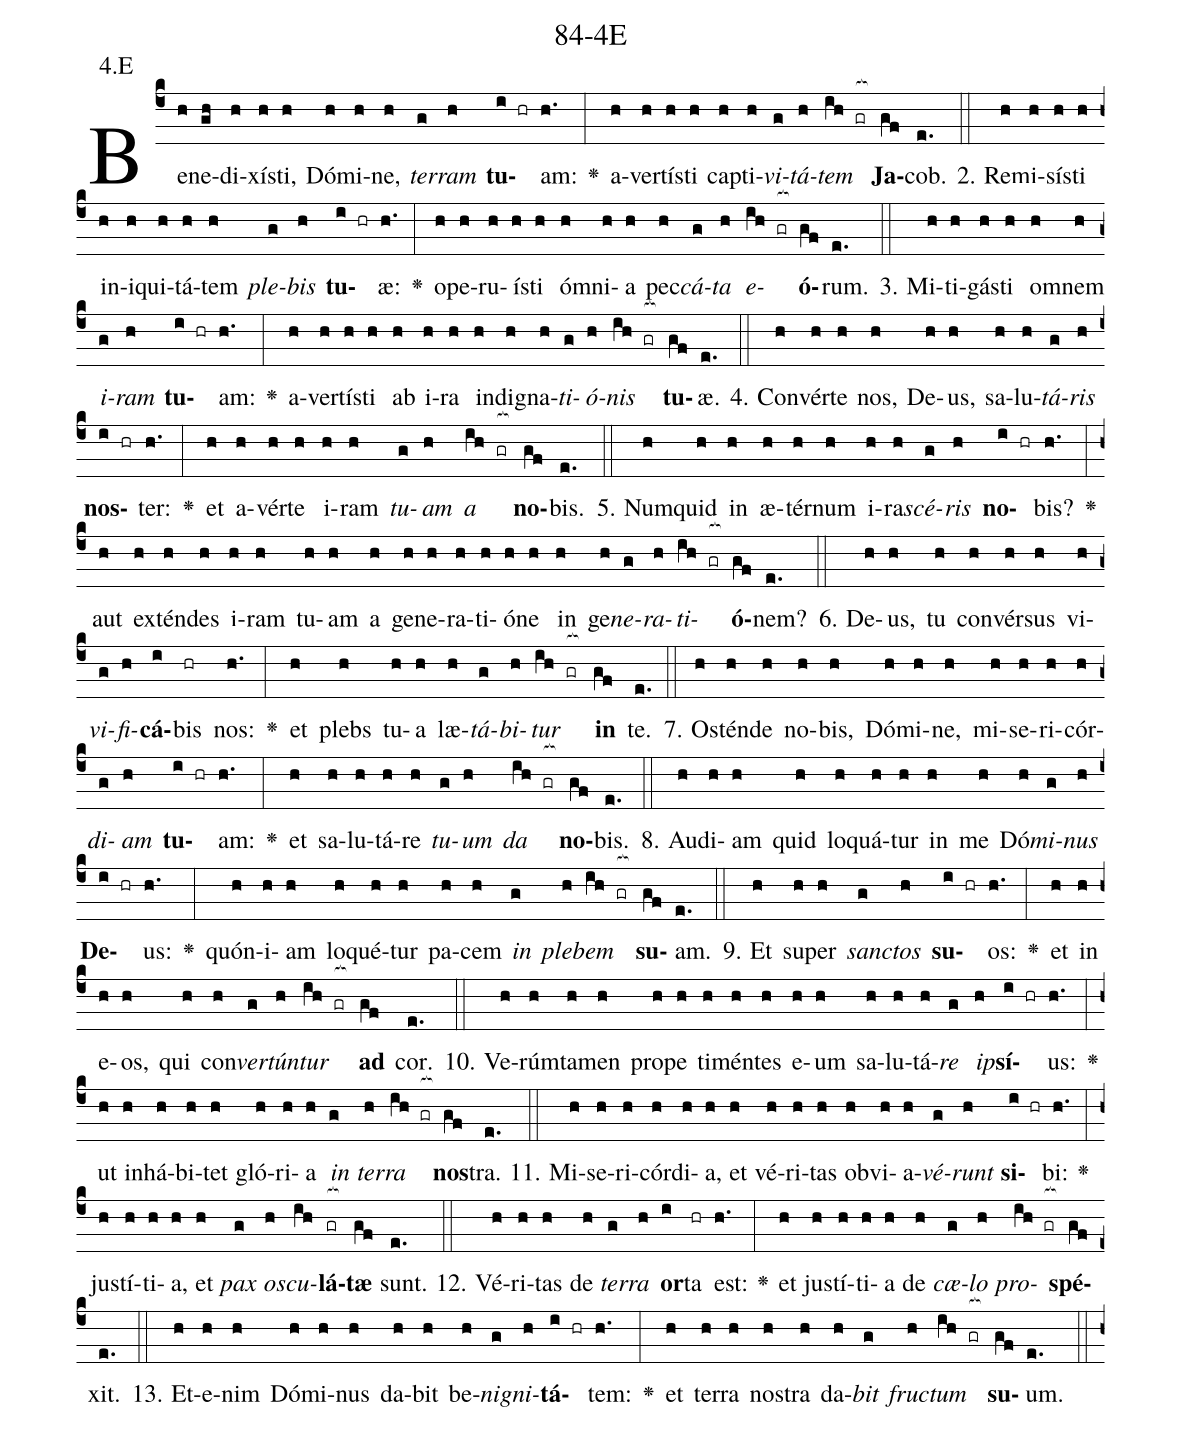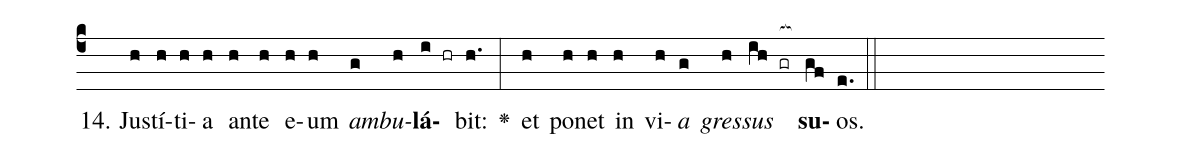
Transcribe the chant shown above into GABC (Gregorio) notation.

name: 84-4E;
annotation: 4.E;
%%
(c4)Be(h)ne(gh)di(h)xís(h)ti,(h) Dó(h)mi(h)ne,(h) <i>ter</i>(g)<i>ram</i>(h) <b>tu</b>(i hr)am:(h.) <v>\greheightstar</v>(:) a(h)ver(h)tís(h)ti(h) cap(h)ti(h)<i>vi</i>(g)<i>tá</i>(h)<i>tem</i>(ih gr[ocb:1{]) <b>Ja</b>(gf[ocb:0}])cob.(e.) (::)
2. Re(h)mi(h)sís(h)ti(h) in(h)i(h)qui(h)tá(h)tem(h) <i>ple</i>(g)<i>bis</i>(h) <b>tu</b>(i hr)æ:(h.) <v>\greheightstar</v>(:) o(h)pe(h)ru(h)ís(h)ti(h) óm(h)ni(h)a(h) pec(h)<i>cá</i>(g)<i>ta</i>(h) <i>e</i>(ih gr[ocb:1{])<b>ó</b>(gf[ocb:0}])rum.(e.) (::)
3. Mi(h)ti(h)gás(h)ti(h) om(h)nem(h) <i>i</i>(g)<i>ram</i>(h) <b>tu</b>(i hr)am:(h.) <v>\greheightstar</v>(:) a(h)ver(h)tís(h)ti(h) ab(h) i(h)ra(h) in(h)di(h)gna(h)<i>ti</i>(g)<i>ó</i>(h)<i>nis</i>(ih gr[ocb:1{]) <b>tu</b>(gf[ocb:0}])æ.(e.) (::)
4. Con(h)vér(h)te(h) nos,(h) De(h)us,(h) sa(h)lu(h)<i>tá</i>(g)<i>ris</i>(h) <b>nos</b>(i hr)ter:(h.) <v>\greheightstar</v>(:) et(h) a(h)vér(h)te(h) i(h)ram(h) <i>tu</i>(g)<i>am</i>(h) <i>a</i>(ih gr[ocb:1{]) <b>no</b>(gf[ocb:0}])bis.(e.) (::)
5. Num(h)quid(h) in(h) æ(h)tér(h)num(h) i(h)ra(h)<i>scé</i>(g)<i>ris</i>(h) <b>no</b>(i hr)bis?(h.) <v>\greheightstar</v>(:) aut(h) ex(h)tén(h)des(h) i(h)ram(h) tu(h)am(h) a(h) ge(h)ne(h)ra(h)ti(h)ó(h)ne(h) in(h) ge(h)<i>ne</i>(g)<i>ra</i>(h)<i>ti</i>(ih gr[ocb:1{])<b>ó</b>(gf[ocb:0}])nem?(e.) (::)
6. De(h)us,(h) tu(h) con(h)vér(h)sus(h) vi(h)<i>vi</i>(g)<i>fi</i>(h)<b>cá</b>(i)bis(hr) nos:(h.) <v>\greheightstar</v>(:) et(h) plebs(h) tu(h)a(h) læ(h)<i>tá</i>(g)<i>bi</i>(h)<i>tur</i>(ih gr[ocb:1{]) <b>in</b>(gf[ocb:0}]) te.(e.) (::)
7. Os(h)tén(h)de(h) no(h)bis,(h) Dó(h)mi(h)ne,(h) mi(h)se(h)ri(h)cór(h)<i>di</i>(g)<i>am</i>(h) <b>tu</b>(i hr)am:(h.) <v>\greheightstar</v>(:) et(h) sa(h)lu(h)tá(h)re(h) <i>tu</i>(g)<i>um</i>(h) <i>da</i>(ih gr[ocb:1{]) <b>no</b>(gf[ocb:0}])bis.(e.) (::)
8. Au(h)di(h)am(h) quid(h) lo(h)quá(h)tur(h) in(h) me(h) Dó(h)<i>mi</i>(g)<i>nus</i>(h) <b>De</b>(i hr)us:(h.) <v>\greheightstar</v>(:) quón(h)i(h)am(h) lo(h)qué(h)tur(h) pa(h)cem(h) <i>in</i>(g) <i>ple</i>(h)<i>bem</i>(ih gr[ocb:1{]) <b>su</b>(gf[ocb:0}])am.(e.) (::)
9. Et(h) su(h)per(h) <i>sanc</i>(g)<i>tos</i>(h) <b>su</b>(i hr)os:(h.) <v>\greheightstar</v>(:) et(h) in(h) e(h)os,(h) qui(h) con(h)<i>ver</i>(g)<i>tún</i>(h)<i>tur</i>(ih gr[ocb:1{]) <b>ad</b>(gf[ocb:0}]) cor.(e.) (::)
10. Ve(h)rúm(h)ta(h)men(h) pro(h)pe(h) ti(h)mén(h)tes(h) e(h)um(h) sa(h)lu(h)tá(h)<i>re</i>(g) <i>ip</i>(h)<b>sí</b>(i hr)us:(h.) <v>\greheightstar</v>(:) ut(h) in(h)há(h)bi(h)tet(h) gló(h)ri(h)a(h) <i>in</i>(g) <i>ter</i>(h)<i>ra</i>(ih gr[ocb:1{]) <b>nos</b>(gf[ocb:0}])tra.(e.) (::)
11. Mi(h)se(h)ri(h)cór(h)di(h)a,(h) et(h) vé(h)ri(h)tas(h) ob(h)vi(h)a(h)<i>vé</i>(g)<i>runt</i>(h) <b>si</b>(i hr)bi:(h.) <v>\greheightstar</v>(:) jus(h)tí(h)ti(h)a,(h) et(h) <i>pax</i>(g) <i>os</i>(h)<i>cu</i>(ih)<b>lá</b>(gr[ocb:1{])<b>tæ</b>(gf[ocb:0}]) sunt.(e.) (::)
12. Vé(h)ri(h)tas(h) de(h) <i>ter</i>(g)<i>ra</i>(h) <b>or</b>(i)ta(hr) est:(h.) <v>\greheightstar</v>(:) et(h) jus(h)tí(h)ti(h)a(h) de(h) <i>cæ</i>(g)<i>lo</i>(h) <i>pro</i>(ih gr[ocb:1{])<b>spé</b>(gf[ocb:0}])xit.(e.) (::)
13. Et(h)e(h)nim(h) Dó(h)mi(h)nus(h) da(h)bit(h) be(h)<i>ni</i>(g)<i>gni</i>(h)<b>tá</b>(i hr)tem:(h.) <v>\greheightstar</v>(:) et(h) ter(h)ra(h) nos(h)tra(h) da(h)<i>bit</i>(g) <i>fruc</i>(h)<i>tum</i>(ih gr[ocb:1{]) <b>su</b>(gf[ocb:0}])um.(e.) (::)
14. Jus(h)tí(h)ti(h)a(h) an(h)te(h) e(h)um(h) <i>am</i>(g)<i>bu</i>(h)<b>lá</b>(i hr)bit:(h.) <v>\greheightstar</v>(:) et(h) po(h)net(h) in(h) vi(h)<i>a</i>(g) <i>gres</i>(h)<i>sus</i>(ih gr[ocb:1{]) <b>su</b>(gf[ocb:0}])os.(e.) (::)
